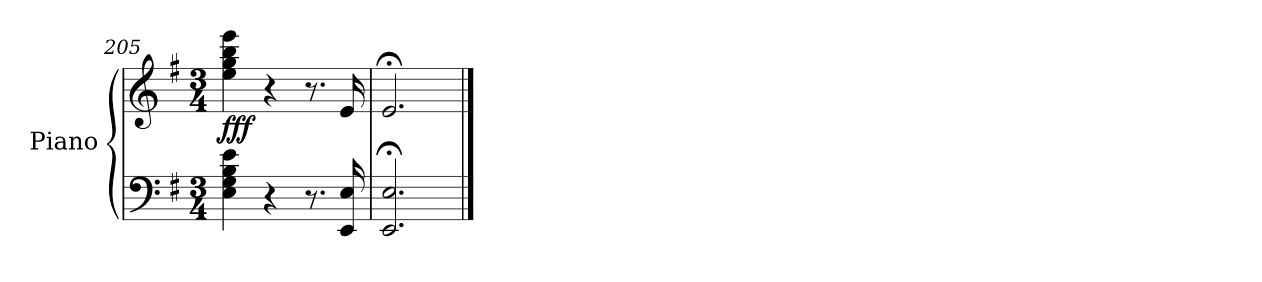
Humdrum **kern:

**kern	**kern	**dynam
*part1	*part1	*part1
*staff2	*staff1	*staff1/2
*I"Piano	*	*
*I'Pno.	*	*
*clefF4	*clefG2	*
*k[f#]	*k[f#]	*
*M3/4	*M3/4	*
=205	=205	=205
!	!	!LO:DY:b
4E\ 4G\ 4B\ 4e\	4ee\ 4gg\ 4bb\ 4eee\	fff
4r	4r	.
8.r	8.r	.
16EE/ 16E/	16e/	.
=206	=206	=206
2.EE/;< 2.E/;<	2.e;</	.
==	==	==
*-	*-	*-
